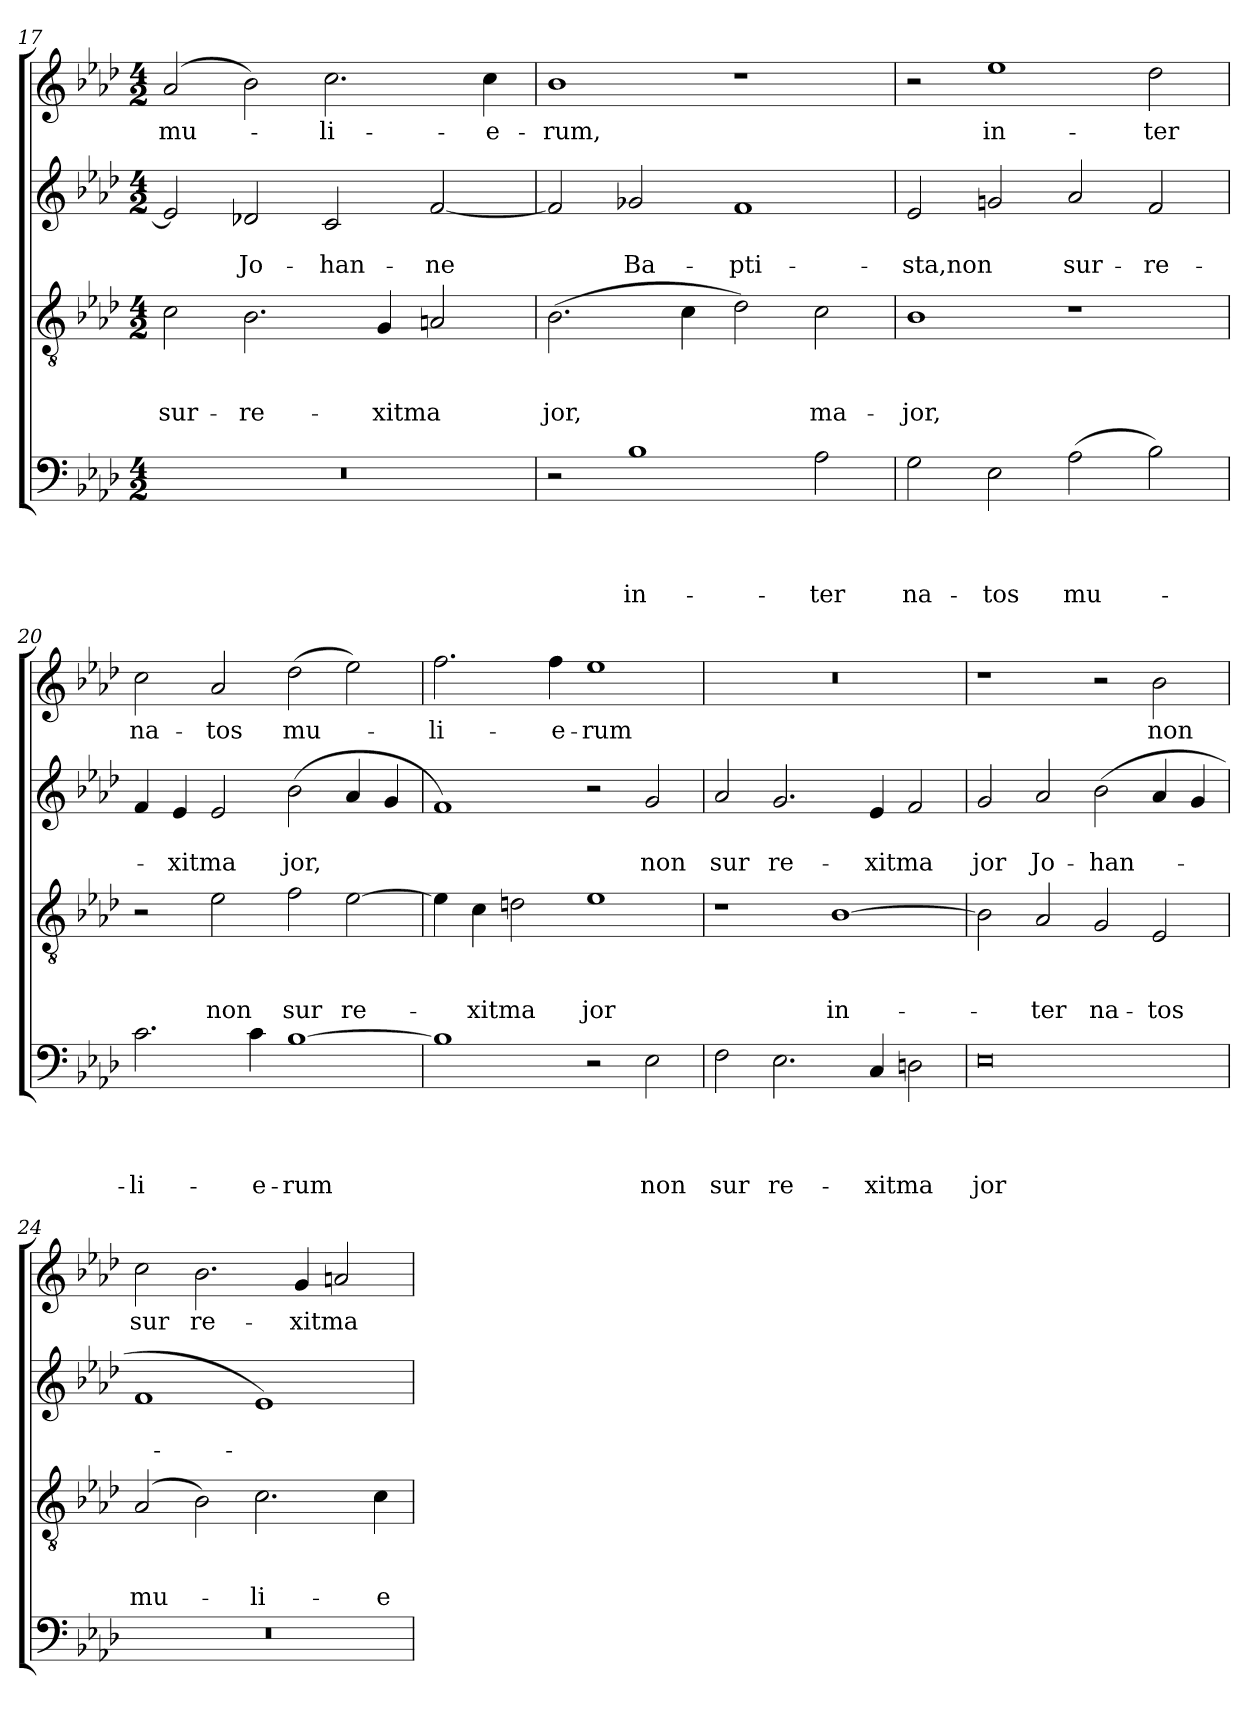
**kern	**text	**text	**text	**text	**kern	**text	**text	**text	**kern	**text	**text	**kern	**text
*part4	*part4	*part4	*part4	*part4	*part3	*part3	*part3	*part3	*part2	*part2	*part2	*part1	*part1
*staff4	*staff4	*staff4	*staff4	*staff4	*staff3	*staff3	*staff3	*staff3	*staff2	*staff2	*staff2	*staff1	*staff1
*clefF4	*	*	*	*	*clefGv2	*	*	*	*clefG2	*	*	*clefG2	*
*k[b-e-a-d-]	*	*	*	*	*k[b-e-a-d-]	*	*	*	*k[b-e-a-d-]	*	*	*k[b-e-a-d-]	*
*A-:	*	*	*	*	*A-:	*	*	*	*A-:	*	*	*A-:	*
*M4/2	*	*	*	*	*M4/2	*	*	*	*M4/2	*	*	*M4/2	*
=17	=17	=17	=17	=17	=17	=17	=17	=17	=17	=17	=17	=17	=17
!	!	!	!	!	!	!	!	!LO:LY:b	!	!	!	!	!LO:LY:b
0r	.	.	.	.	2c\	.	.	sur-	2e-/]	.	.	(2a-/	mu-
!	!	!	!	!	!	!	!	!LO:LY:b	!	!	!LO:LY:b	!	!
.	.	.	.	.	2.B-\	.	.	-re-	2d-X/	.	Jo-	2b-\)	.
!	!	!	!	!	!	!	!	!	!	!	!LO:LY:b	!	!LO:LY:b
.	.	.	.	.	.	.	.	.	2c/	.	-han-	2.cc\	-li-
!	!	!	!	!	!	!	!	!LO:LY:b	!	!	!	!	!
.	.	.	.	.	4G/	.	.	-xitma	.	.	.	.	.
!	!	!	!	!	!	!	!	!	!	!	!LO:LY:b	!	!
.	.	.	.	.	2An/	.	.	.	[<2f/	.	-ne	.	.
!	!	!	!	!	!	!	!	!	!	!	!	!	!LO:LY:b
.	.	.	.	.	.	.	.	.	.	.	.	4cc\	-e-
=18	=18	=18	=18	=18	=18	=18	=18	=18	=18	=18	=18	=18	=18
!	!	!	!	!	!	!	!	!LO:LY:b	!	!	!	!	!LO:LY:b
2r	.	.	.	.	(>2.B-\	.	.	jor,	2f/]	.	.	1b-	-rum,
!	!	!	!	!LO:LY:b	!	!	!	!	!	!	!LO:LY:b	!	!
1B-	.	.	.	in-	.	.	.	.	2g-X/	.	Ba-	.	.
.	.	.	.	.	4c\	.	.	.	.	.	.	.	.
!	!	!	!	!	!	!	!	!	!	!	!LO:LY:b	!	!
.	.	.	.	.	2d-\)	.	.	.	1f	.	-pti-	1r	.
!	!	!	!	!LO:LY:b	!	!	!	!LO:LY:b	!	!	!	!	!
2A-\	.	.	.	-ter	2c\	.	.	ma-	.	.	.	.	.
=19	=19	=19	=19	=19	=19	=19	=19	=19	=19	=19	=19	=19	=19
!	!	!	!	!LO:LY:b	!	!	!	!LO:LY:b	!	!	!LO:LY:b	!	!
2G\	.	.	.	na-	1B-	.	.	-jor,	2e-/	.	-sta,non	2r	.
!	!	!	!	!LO:LY:b	!	!	!	!	!	!	!	!	!LO:LY:b
2E-\	.	.	.	-tos	.	.	.	.	2gn/	.	.	1ee-	in-
!	!	!	!	!LO:LY:b	!	!	!	!	!	!	!LO:LY:b	!	!
(>2A-\	.	.	.	mu-	1r	.	.	.	2a-/	.	sur-	.	.
!	!	!	!	!	!	!	!	!	!	!	!LO:LY:b	!	!LO:LY:b
2B-\)	.	.	.	.	.	.	.	.	2f/	.	-re-	2dd-\	-ter
!!LO:PB:g=z
=20	=20	=20	=20	=20	=20	=20	=20	=20	=20	=20	=20	=20	=20
!	!	!	!	!LO:LY:b	!	!	!	!	!	!	!	!	!LO:LY:b
2.c\	.	.	.	-li-	2r	.	.	.	4f/	.	.	2cc\	na-
!	!	!	!	!	!	!	!	!	!	!	!LO:LY:b	!	!
.	.	.	.	.	.	.	.	.	4e-/	.	-xitma	.	.
!	!	!	!	!	!	!	!	!LO:LY:b	!	!	!	!	!LO:LY:b
.	.	.	.	.	2e-\	.	.	non	2e-/	.	.	2a-/	-tos
!	!	!	!	!LO:LY:b	!	!	!	!	!	!	!	!	!
4c\	.	.	.	-e-	.	.	.	.	.	.	.	.	.
!	!	!	!	!LO:LY:b	!	!	!	!LO:LY:b	!	!	!LO:LY:b	!	!LO:LY:b
[>1B-	.	.	.	-rum	2f\	.	.	sur	(>2b-\	.	jor,	(>2dd-\	mu-
!	!	!	!	!	!	!	!	!LO:LY:b	!	!	!	!	!
.	.	.	.	.	[>2e-\	.	.	re-	4a-/	.	.	2ee-\)	.
.	.	.	.	.	.	.	.	.	4g/	.	.	.	.
=21	=21	=21	=21	=21	=21	=21	=21	=21	=21	=21	=21	=21	=21
!	!	!	!	!	!	!	!	!	!	!	!	!	!LO:LY:b
1B-]	.	.	.	.	4e-\]	.	.	.	1f)	.	.	2.ff\	-li-
!	!	!	!	!	!	!	!	!LO:LY:b	!	!	!	!	!
.	.	.	.	.	4c\	.	.	-xitma	.	.	.	.	.
.	.	.	.	.	2dn\	.	.	.	.	.	.	.	.
!	!	!	!	!	!	!	!	!	!	!	!	!	!LO:LY:b
.	.	.	.	.	.	.	.	.	.	.	.	4ff\	-e-
!	!	!	!	!	!	!	!	!LO:LY:b	!	!	!	!	!LO:LY:b
2r	.	.	.	.	1e-	.	.	jor	2r	.	.	1ee-	-rum
!	!	!	!	!LO:LY:b	!	!	!	!	!	!	!LO:LY:b	!	!
2E-\	.	.	.	non	.	.	.	.	2g/	.	non	.	.
=22	=22	=22	=22	=22	=22	=22	=22	=22	=22	=22	=22	=22	=22
!	!	!	!	!LO:LY:b	!	!	!	!	!	!	!LO:LY:b	!	!
2F\	.	.	.	sur	1r	.	.	.	2a-/	.	sur	0r	.
!	!	!	!	!LO:LY:b	!	!	!	!	!	!	!LO:LY:b	!	!
2.E-\	.	.	.	re-	.	.	.	.	2.g/	.	re-	.	.
!	!	!	!	!	!	!	!	!LO:LY:b	!	!	!	!	!
.	.	.	.	.	[>1B-	.	.	in-	.	.	.	.	.
!	!	!	!	!LO:LY:b	!	!	!	!	!	!	!LO:LY:b	!	!
4C/	.	.	.	-xitma	.	.	.	.	4e-/	.	-xitma	.	.
2Dn\	.	.	.	.	.	.	.	.	2f/	.	.	.	.
=23	=23	=23	=23	=23	=23	=23	=23	=23	=23	=23	=23	=23	=23
!	!	!	!	!LO:LY:b	!	!	!	!	!	!	!LO:LY:b	!	!
0E-	.	.	.	jor	2B-\]	.	.	.	2g/	.	jor	1r	.
!	!	!	!	!	!	!	!	!LO:LY:b	!	!	!LO:LY:b	!	!
.	.	.	.	.	2A-/	.	.	-ter	2a-/	.	Jo-	.	.
!	!	!	!	!	!	!	!	!LO:LY:b	!	!	!LO:LY:b	!	!
.	.	.	.	.	2G/	.	.	na-	(>2b-\	.	-han-	2r	.
!	!	!	!	!	!	!	!	!LO:LY:b	!	!	!	!	!LO:LY:b
.	.	.	.	.	2E-/	.	.	-tos	4a-/	.	.	2b-\	non
.	.	.	.	.	.	.	.	.	4g/	.	.	.	.
=24	=24	=24	=24	=24	=24	=24	=24	=24	=24	=24	=24	=24	=24
!	!	!	!	!	!	!	!	!LO:LY:b	!	!	!	!	!LO:LY:b
0r	.	.	.	.	(2A-/	.	.	mu-	1f	.	.	2cc\	sur
!	!	!	!	!	!	!	!	!	!	!	!	!	!LO:LY:b
.	.	.	.	.	2B-\)	.	.	.	.	.	.	2.b-\	re-
!	!	!	!	!	!	!	!	!LO:LY:b	!	!	!	!	!
.	.	.	.	.	2.c\	.	.	-li-	1e-)	.	.	.	.
!	!	!	!	!	!	!	!	!	!	!	!	!	!LO:LY:b
.	.	.	.	.	.	.	.	.	.	.	.	4g/	-xitma
.	.	.	.	.	.	.	.	.	.	.	.	2an/	.
!	!	!	!	!	!	!	!	!LO:LY:b	!	!	!	!	!
.	.	.	.	.	4c\	.	.	-e-	.	.	.	.	.
=	=	=	=	=	=	=	=	=	=	=	=	=	=
*-	*-	*-	*-	*-	*-	*-	*-	*-	*-	*-	*-	*-	*-
